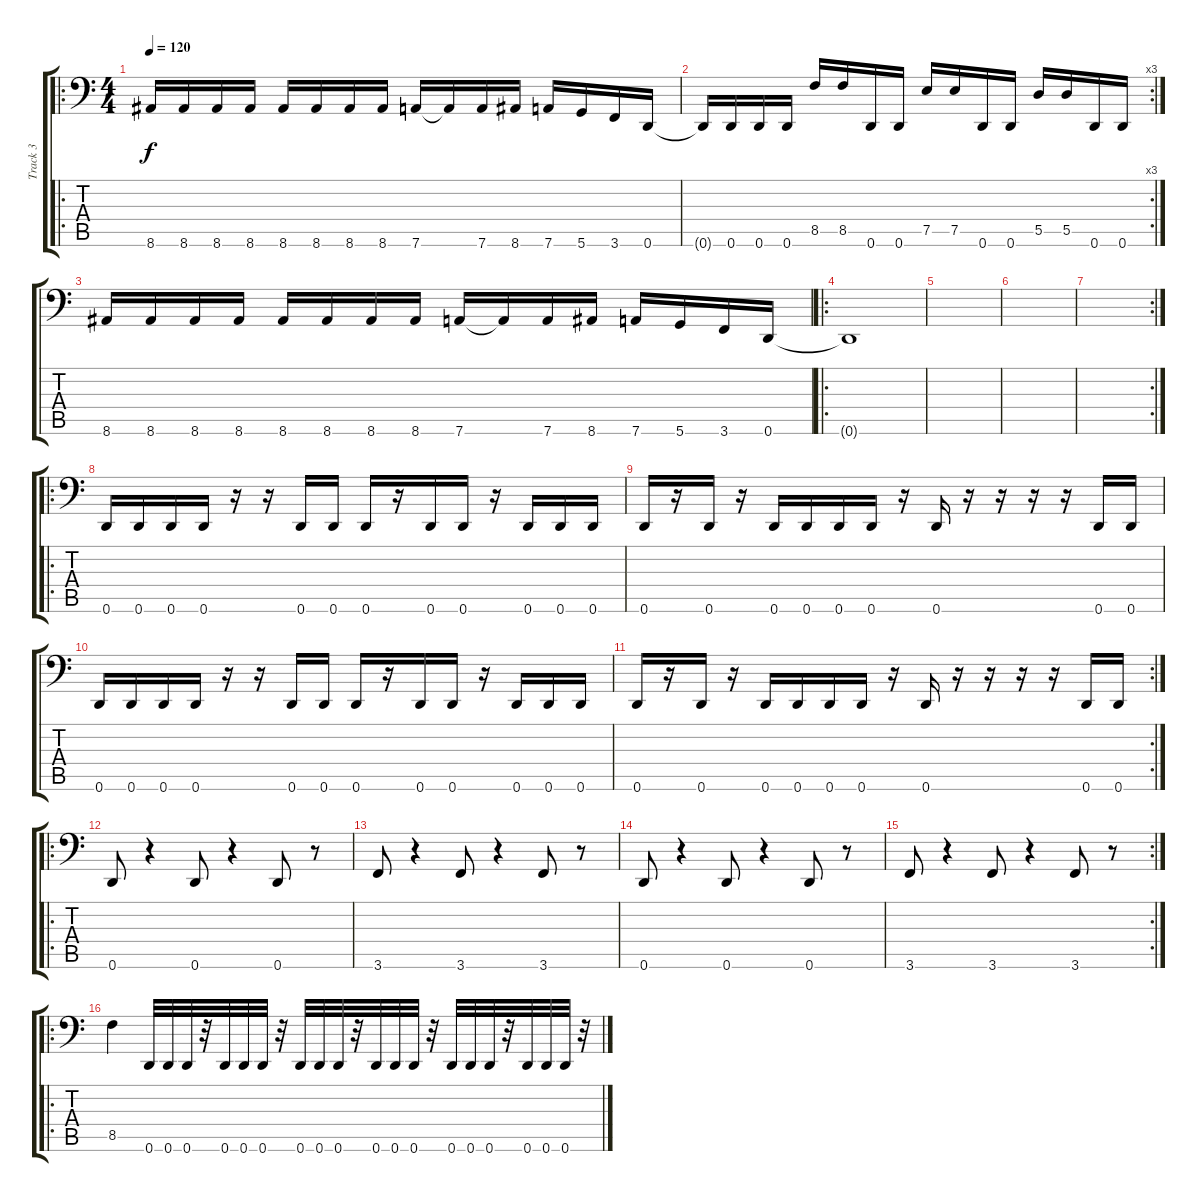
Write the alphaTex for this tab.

\track ("Track 3" "Track 3") {instrument electricbasspick}
\staff {score tabs}
\tuning (E3 B2 G2 D2 A1 D1) {hide}
\ro
\ts (4 4)
\tempo 120
\clef f4
\ks c
8.6.16{dy f instrument electricbasspick} 8.6.16 8.6.16 8.6.16 8.6.16 8.6.16 8.6.16 8.6.16 7.6.16 7.6{t}.16 7.6.16 8.6.16 7.6.16 5.6.16 3.6.16 0.6.16 |
\rc 3
0.6{t}.16 0.6.16 0.6.16 0.6.16 8.5.16 8.5.16 0.6.16 0.6.16 7.5.16 7.5.16 0.6.16 0.6.16 5.5.16 5.5.16 0.6.16 0.6.16 |
8.6.16 8.6.16 8.6.16 8.6.16 8.6.16 8.6.16 8.6.16 8.6.16 7.6.16 7.6{t}.16 7.6.16 8.6.16 7.6.16 5.6.16 3.6.16 0.6.16 |
\ro
0.6{t}.1 |
|
|
\rc 2
|
\ro
0.6.16 0.6.16 0.6.16 0.6.16 r.16 r.16 0.6.16 0.6.16 0.6.16 r.16 0.6.16 0.6.16 r.16 0.6.16 0.6.16 0.6.16 |
0.6.16 r.16 0.6.16 r.16 0.6.16 0.6.16 0.6.16 0.6.16 r.16 0.6.16 r.16 r.16 r.16 r.16 0.6.16 0.6.16 |
0.6.16 0.6.16 0.6.16 0.6.16 r.16 r.16 0.6.16 0.6.16 0.6.16 r.16 0.6.16 0.6.16 r.16 0.6.16 0.6.16 0.6.16 |
\rc 2
0.6.16 r.16 0.6.16 r.16 0.6.16 0.6.16 0.6.16 0.6.16 r.16 0.6.16 r.16 r.16 r.16 r.16 0.6.16 0.6.16 |
\ro
0.6.8 r.4 0.6.8 r.4 0.6.8 r.8 |
3.6.8 r.4 3.6.8 r.4 3.6.8 r.8 |
0.6.8 r.4 0.6.8 r.4 0.6.8 r.8 |
\rc 2
3.6.8 r.4 3.6.8 r.4 3.6.8 r.8 |
\ro
8.5.4 0.6.32 0.6.32 0.6.32 r.32 0.6.32 0.6.32 0.6.32 r.32 0.6.32 0.6.32 0.6.32 r.32 0.6.32 0.6.32 0.6.32 r.32 0.6.32 0.6.32 0.6.32 r.32 0.6.32 0.6.32 0.6.32 r.32
